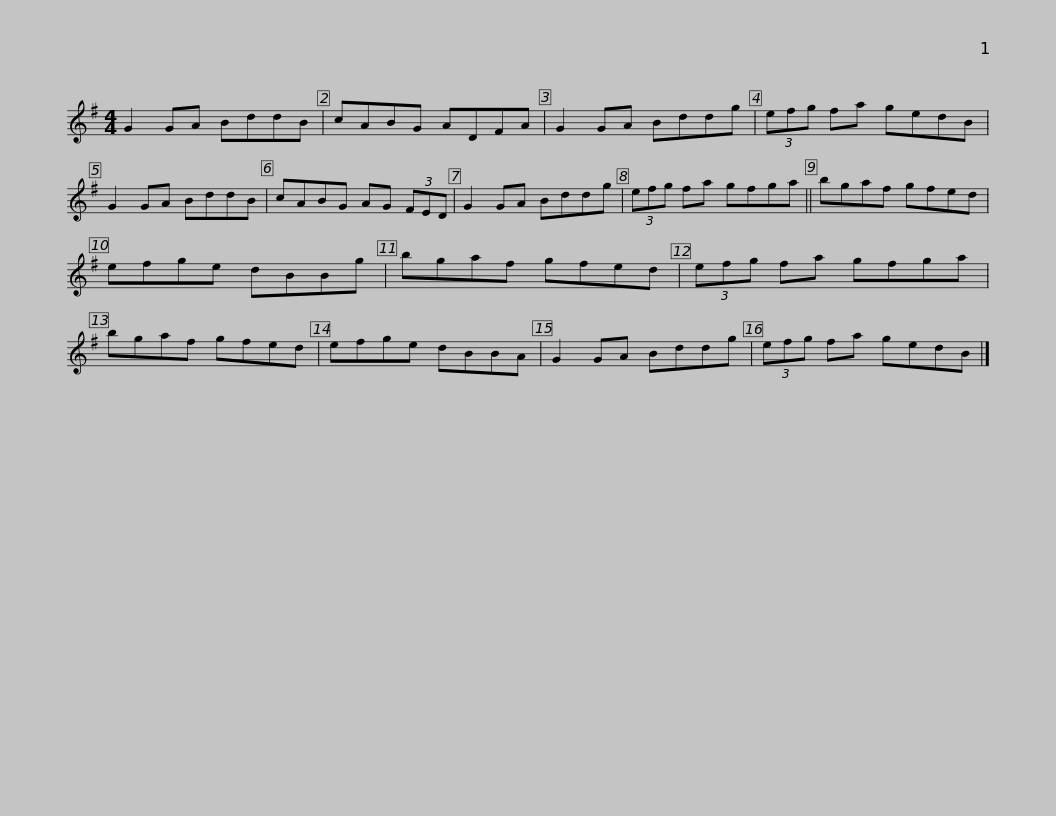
X:1
L:1/8
M:4/4
I:linebreak $
K:G
V:1 treble
V:1
 G2 GA BddB | cABG ADFA | G2 GA Bddg | (3efg fa gedB | G2 GA BddB |$ %5
 cABG AG (3FED | G2 GA Bddg | (3efg fa gfga || bgaf gfed | efge dBBg |$ %10
 bgaf gfed | (3efg fa gfga | bgaf gfed | efge dBBA | G2 GA Bddg |$ %15
 (3efg fa gedB |] %16
